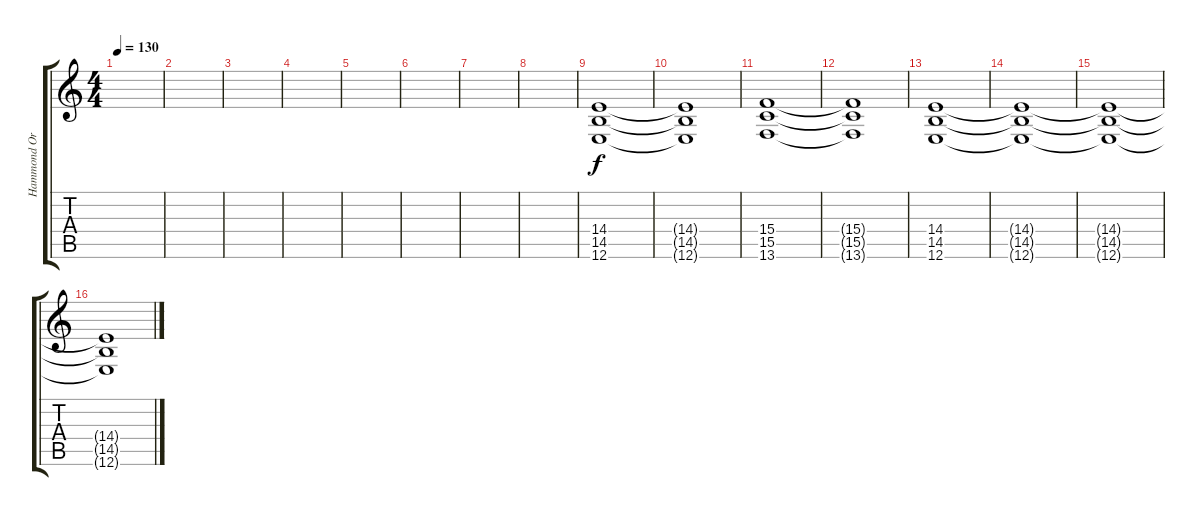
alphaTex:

\track ("Hammond Organ" "Hammond Or") {instrument drawbarorgan}
\staff {score tabs}
\tuning (E4 B3 G3 D3 A2 E2) {hide}
\ts (4 4)
\tempo 130
\clef g2
\ks c
|
|
|
|
|
|
|
|
(14.4 14.5 12.6).1 |
(14.4{t} 14.5{t} 12.6{t}).1 |
(15.4 15.5 13.6).1 |
(15.4{t} 15.5{t} 13.6{t}).1 |
(14.4 14.5 12.6).1 |
(14.4{t} 14.5{t} 12.6{t}).1 |
(14.4{t} 14.5{t} 12.6{t}).1 |
(14.4{t} 14.5{t} 12.6{t}).1
